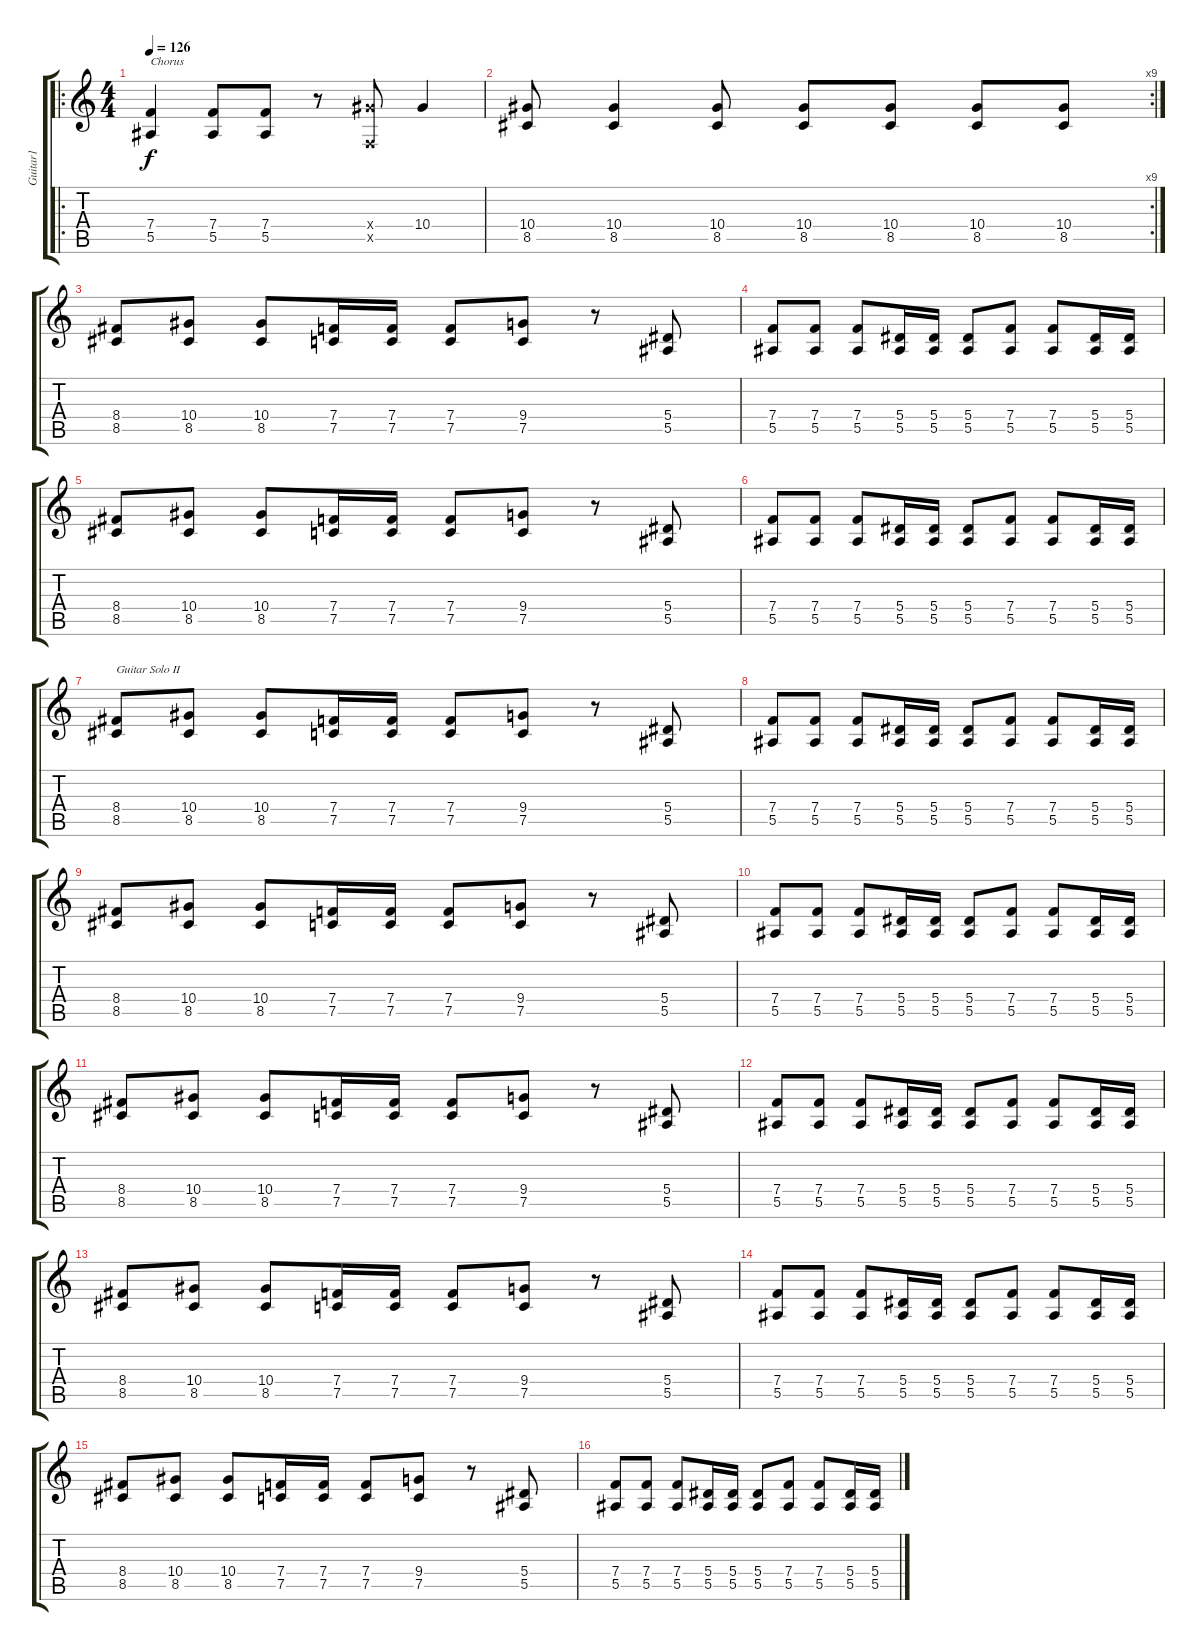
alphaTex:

\track ("Guitar1" "Guitar1") {instrument distortionguitar}
\staff {score tabs}
\tuning (C4 G3 Eb3 Bb2 F2 C2) {hide}
\ro
\ts (4 4)
\tempo 126
\clef g2
\ks c
(7.4 5.5).4{txt "Chorus" dy f} (7.4 5.5).8 (7.4 5.5).8 r.8 (10.4{x} 0.5{x}).8 10.4.4 |
\rc 9
(10.4 8.5).8 (10.4 8.5).4 (10.4 8.5).8 (10.4 8.5).8 (10.4 8.5).8 (10.4 8.5).8 (10.4 8.5).8 |
(8.4 8.5).8 (10.4 8.5).8 (10.4 8.5).8 (7.4 7.5).16 (7.4 7.5).16 (7.4 7.5).8 (9.4 7.5).8 r.8 (5.4 5.5).8 |
(7.4 5.5).8 (7.4 5.5).8 (7.4 5.5).8 (5.4 5.5).16 (5.4 5.5).16 (5.4 5.5).8 (7.4 5.5).8 (7.4 5.5).8 (5.4 5.5).16 (5.4 5.5).16 |
(8.4 8.5).8 (10.4 8.5).8 (10.4 8.5).8 (7.4 7.5).16 (7.4 7.5).16 (7.4 7.5).8 (9.4 7.5).8 r.8 (5.4 5.5).8 |
(7.4 5.5).8 (7.4 5.5).8 (7.4 5.5).8 (5.4 5.5).16 (5.4 5.5).16 (5.4 5.5).8 (7.4 5.5).8 (7.4 5.5).8 (5.4 5.5).16 (5.4 5.5).16 |
(8.4 8.5).8{txt "Guitar Solo II"} (10.4 8.5).8 (10.4 8.5).8 (7.4 7.5).16 (7.4 7.5).16 (7.4 7.5).8 (9.4 7.5).8 r.8 (5.4 5.5).8 |
(7.4 5.5).8 (7.4 5.5).8 (7.4 5.5).8 (5.4 5.5).16 (5.4 5.5).16 (5.4 5.5).8 (7.4 5.5).8 (7.4 5.5).8 (5.4 5.5).16 (5.4 5.5).16 |
(8.4 8.5).8 (10.4 8.5).8 (10.4 8.5).8 (7.4 7.5).16 (7.4 7.5).16 (7.4 7.5).8 (9.4 7.5).8 r.8 (5.4 5.5).8 |
(7.4 5.5).8 (7.4 5.5).8 (7.4 5.5).8 (5.4 5.5).16 (5.4 5.5).16 (5.4 5.5).8 (7.4 5.5).8 (7.4 5.5).8 (5.4 5.5).16 (5.4 5.5).16 |
(8.4 8.5).8 (10.4 8.5).8 (10.4 8.5).8 (7.4 7.5).16 (7.4 7.5).16 (7.4 7.5).8 (9.4 7.5).8 r.8 (5.4 5.5).8 |
(7.4 5.5).8 (7.4 5.5).8 (7.4 5.5).8 (5.4 5.5).16 (5.4 5.5).16 (5.4 5.5).8 (7.4 5.5).8 (7.4 5.5).8 (5.4 5.5).16 (5.4 5.5).16 |
(8.4 8.5).8 (10.4 8.5).8 (10.4 8.5).8 (7.4 7.5).16 (7.4 7.5).16 (7.4 7.5).8 (9.4 7.5).8 r.8 (5.4 5.5).8 |
(7.4 5.5).8 (7.4 5.5).8 (7.4 5.5).8 (5.4 5.5).16 (5.4 5.5).16 (5.4 5.5).8 (7.4 5.5).8 (7.4 5.5).8 (5.4 5.5).16 (5.4 5.5).16 |
(8.4 8.5).8 (10.4 8.5).8 (10.4 8.5).8 (7.4 7.5).16 (7.4 7.5).16 (7.4 7.5).8 (9.4 7.5).8 r.8 (5.4 5.5).8 |
(7.4 5.5).8 (7.4 5.5).8 (7.4 5.5).8 (5.4 5.5).16 (5.4 5.5).16 (5.4 5.5).8 (7.4 5.5).8 (7.4 5.5).8 (5.4 5.5).16 (5.4 5.5).16
